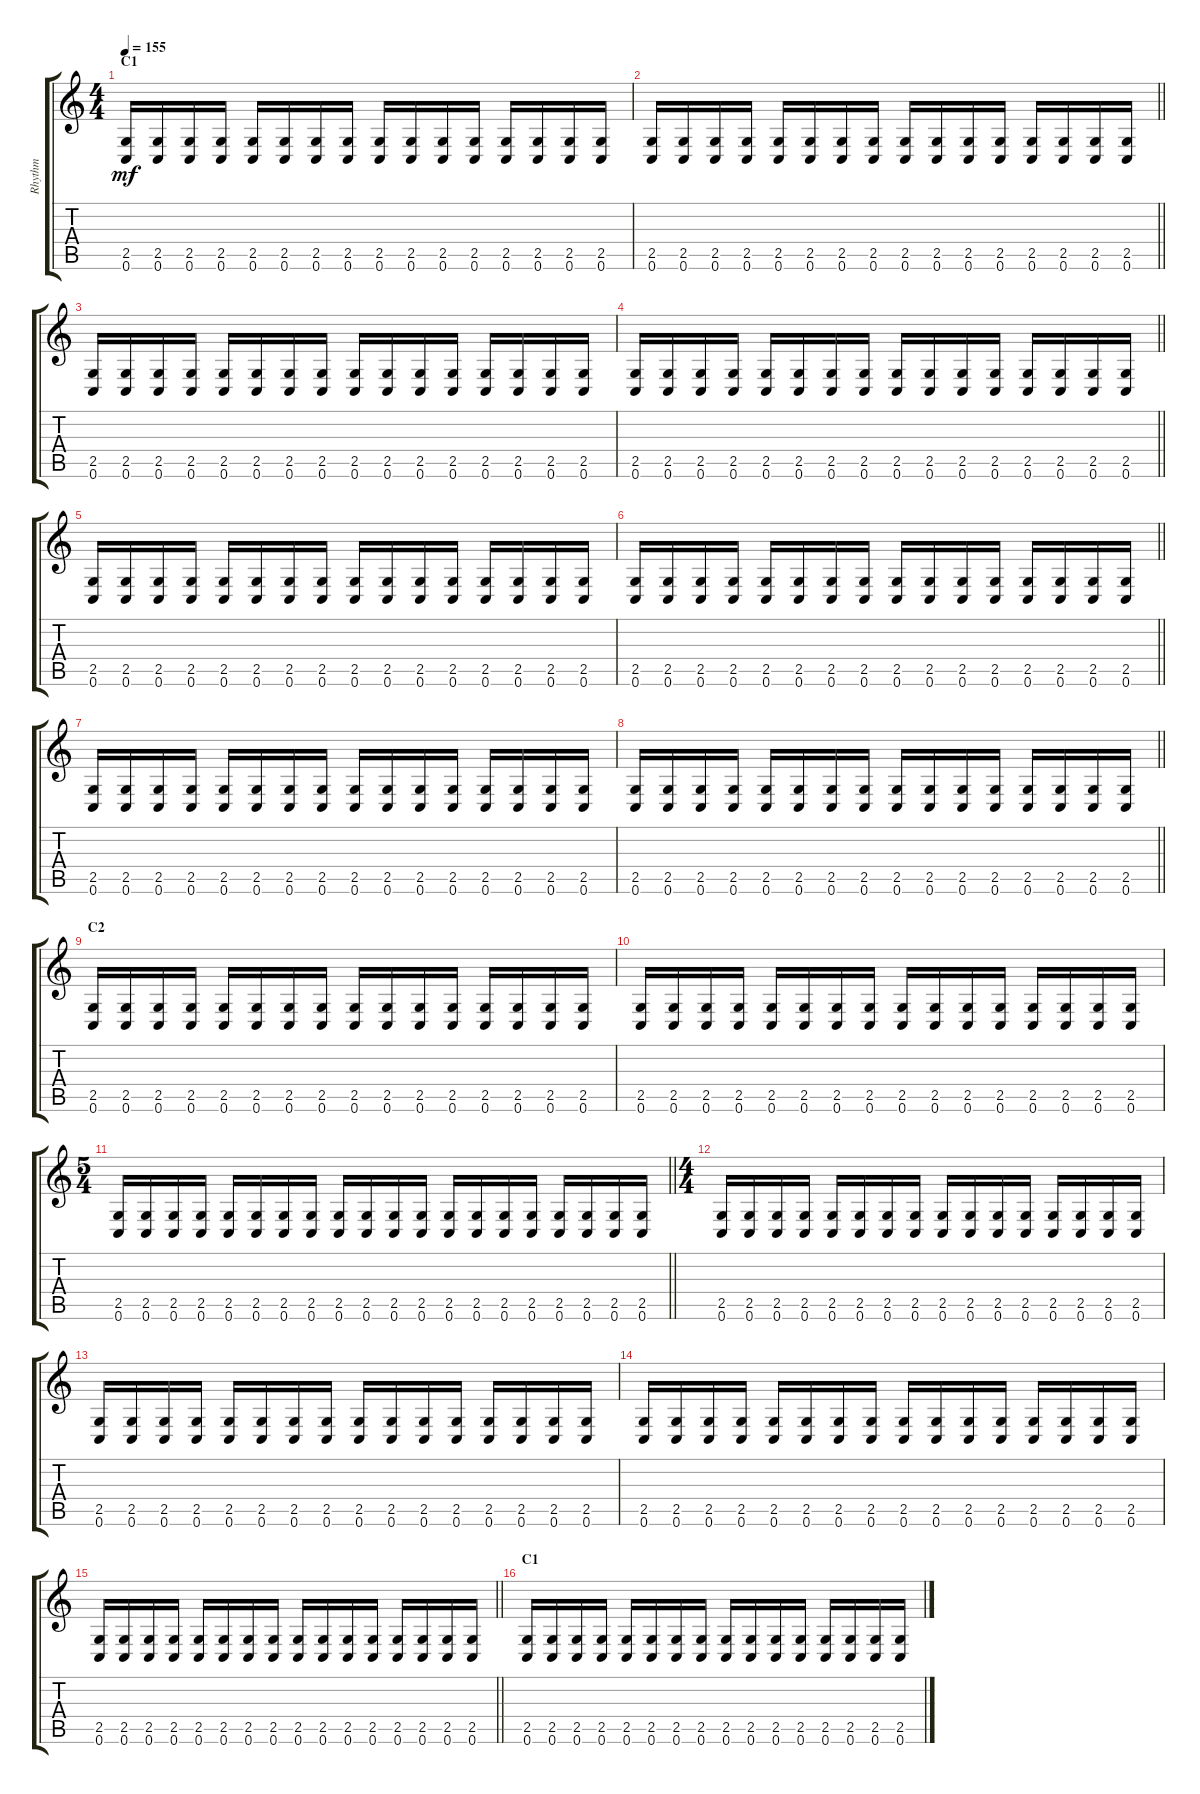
\track ("Rhythm" "Rhythm") {instrument distortionguitar}
\staff {score tabs}
\tuning (C4 G3 Eb3 Bb2 F2 C2) {hide}
\ts (4 4)
\section ("" "C1")
\tempo 155
\clef g2
\ks c
(2.5 0.6).16{dy mf} (2.5 0.6).16 (2.5 0.6).16 (2.5 0.6).16 (2.5 0.6).16 (2.5 0.6).16 (2.5 0.6).16 (2.5 0.6).16 (2.5 0.6).16 (2.5 0.6).16 (2.5 0.6).16 (2.5 0.6).16 (2.5 0.6).16 (2.5 0.6).16 (2.5 0.6).16 (2.5 0.6).16 |
\barLineRight lightlight
(2.5 0.6).16 (2.5 0.6).16 (2.5 0.6).16 (2.5 0.6).16 (2.5 0.6).16 (2.5 0.6).16 (2.5 0.6).16 (2.5 0.6).16 (2.5 0.6).16 (2.5 0.6).16 (2.5 0.6).16 (2.5 0.6).16 (2.5 0.6).16 (2.5 0.6).16 (2.5 0.6).16 (2.5 0.6).16 |
\section ("" "")
(2.5 0.6).16 (2.5 0.6).16 (2.5 0.6).16 (2.5 0.6).16 (2.5 0.6).16 (2.5 0.6).16 (2.5 0.6).16 (2.5 0.6).16 (2.5 0.6).16 (2.5 0.6).16 (2.5 0.6).16 (2.5 0.6).16 (2.5 0.6).16 (2.5 0.6).16 (2.5 0.6).16 (2.5 0.6).16 |
\barLineRight lightlight
(2.5 0.6).16 (2.5 0.6).16 (2.5 0.6).16 (2.5 0.6).16 (2.5 0.6).16 (2.5 0.6).16 (2.5 0.6).16 (2.5 0.6).16 (2.5 0.6).16 (2.5 0.6).16 (2.5 0.6).16 (2.5 0.6).16 (2.5 0.6).16 (2.5 0.6).16 (2.5 0.6).16 (2.5 0.6).16 |
\section ("" "")
(2.5 0.6).16 (2.5 0.6).16 (2.5 0.6).16 (2.5 0.6).16 (2.5 0.6).16 (2.5 0.6).16 (2.5 0.6).16 (2.5 0.6).16 (2.5 0.6).16 (2.5 0.6).16 (2.5 0.6).16 (2.5 0.6).16 (2.5 0.6).16 (2.5 0.6).16 (2.5 0.6).16 (2.5 0.6).16 |
\barLineRight lightlight
(2.5 0.6).16 (2.5 0.6).16 (2.5 0.6).16 (2.5 0.6).16 (2.5 0.6).16 (2.5 0.6).16 (2.5 0.6).16 (2.5 0.6).16 (2.5 0.6).16 (2.5 0.6).16 (2.5 0.6).16 (2.5 0.6).16 (2.5 0.6).16 (2.5 0.6).16 (2.5 0.6).16 (2.5 0.6).16 |
\section ("" "")
(2.5 0.6).16 (2.5 0.6).16 (2.5 0.6).16 (2.5 0.6).16 (2.5 0.6).16 (2.5 0.6).16 (2.5 0.6).16 (2.5 0.6).16 (2.5 0.6).16 (2.5 0.6).16 (2.5 0.6).16 (2.5 0.6).16 (2.5 0.6).16 (2.5 0.6).16 (2.5 0.6).16 (2.5 0.6).16 |
\barLineRight lightlight
(2.5 0.6).16 (2.5 0.6).16 (2.5 0.6).16 (2.5 0.6).16 (2.5 0.6).16 (2.5 0.6).16 (2.5 0.6).16 (2.5 0.6).16 (2.5 0.6).16 (2.5 0.6).16 (2.5 0.6).16 (2.5 0.6).16 (2.5 0.6).16 (2.5 0.6).16 (2.5 0.6).16 (2.5 0.6).16 |
\section ("" "C2")
(2.5 0.6).16 (2.5 0.6).16 (2.5 0.6).16 (2.5 0.6).16 (2.5 0.6).16 (2.5 0.6).16 (2.5 0.6).16 (2.5 0.6).16 (2.5 0.6).16 (2.5 0.6).16 (2.5 0.6).16 (2.5 0.6).16 (2.5 0.6).16 (2.5 0.6).16 (2.5 0.6).16 (2.5 0.6).16 |
(2.5 0.6).16 (2.5 0.6).16 (2.5 0.6).16 (2.5 0.6).16 (2.5 0.6).16 (2.5 0.6).16 (2.5 0.6).16 (2.5 0.6).16 (2.5 0.6).16 (2.5 0.6).16 (2.5 0.6).16 (2.5 0.6).16 (2.5 0.6).16 (2.5 0.6).16 (2.5 0.6).16 (2.5 0.6).16 |
\ts (5 4)
\barLineRight lightlight
(2.5 0.6).16 (2.5 0.6).16 (2.5 0.6).16 (2.5 0.6).16 (2.5 0.6).16 (2.5 0.6).16 (2.5 0.6).16 (2.5 0.6).16 (2.5 0.6).16 (2.5 0.6).16 (2.5 0.6).16 (2.5 0.6).16 (2.5 0.6).16 (2.5 0.6).16 (2.5 0.6).16 (2.5 0.6).16 (2.5 0.6).16 (2.5 0.6).16 (2.5 0.6).16 (2.5 0.6).16 |
\ts (4 4)
\section ("" "")
(2.5 0.6).16 (2.5 0.6).16 (2.5 0.6).16 (2.5 0.6).16 (2.5 0.6).16 (2.5 0.6).16 (2.5 0.6).16 (2.5 0.6).16 (2.5 0.6).16 (2.5 0.6).16 (2.5 0.6).16 (2.5 0.6).16 (2.5 0.6).16 (2.5 0.6).16 (2.5 0.6).16 (2.5 0.6).16 |
(2.5 0.6).16 (2.5 0.6).16 (2.5 0.6).16 (2.5 0.6).16 (2.5 0.6).16 (2.5 0.6).16 (2.5 0.6).16 (2.5 0.6).16 (2.5 0.6).16 (2.5 0.6).16 (2.5 0.6).16 (2.5 0.6).16 (2.5 0.6).16 (2.5 0.6).16 (2.5 0.6).16 (2.5 0.6).16 |
(2.5 0.6).16 (2.5 0.6).16 (2.5 0.6).16 (2.5 0.6).16 (2.5 0.6).16 (2.5 0.6).16 (2.5 0.6).16 (2.5 0.6).16 (2.5 0.6).16 (2.5 0.6).16 (2.5 0.6).16 (2.5 0.6).16 (2.5 0.6).16 (2.5 0.6).16 (2.5 0.6).16 (2.5 0.6).16 |
\barLineRight lightlight
(2.5 0.6).16 (2.5 0.6).16 (2.5 0.6).16 (2.5 0.6).16 (2.5 0.6).16 (2.5 0.6).16 (2.5 0.6).16 (2.5 0.6).16 (2.5 0.6).16 (2.5 0.6).16 (2.5 0.6).16 (2.5 0.6).16 (2.5 0.6).16 (2.5 0.6).16 (2.5 0.6).16 (2.5 0.6).16 |
\section ("" "C1")
(2.5 0.6).16 (2.5 0.6).16 (2.5 0.6).16 (2.5 0.6).16 (2.5 0.6).16 (2.5 0.6).16 (2.5 0.6).16 (2.5 0.6).16 (2.5 0.6).16 (2.5 0.6).16 (2.5 0.6).16 (2.5 0.6).16 (2.5 0.6).16 (2.5 0.6).16 (2.5 0.6).16 (2.5 0.6).16
